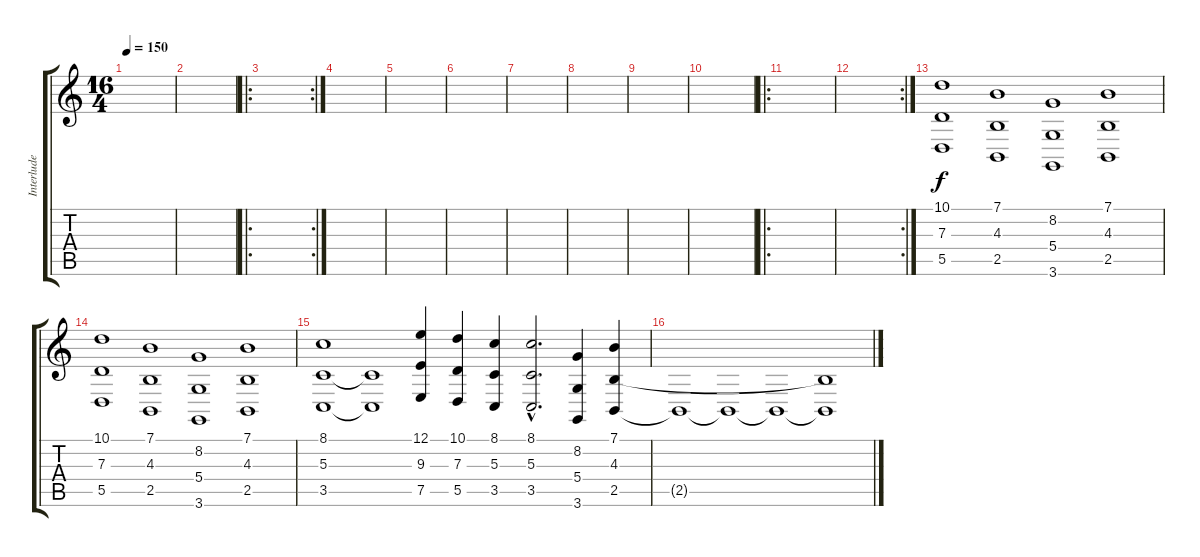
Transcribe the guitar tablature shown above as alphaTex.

\track ("Interlude" "Interlude") {instrument choiraahs}
\staff {score tabs}
\tuning (E4 B3 G3 D3 A2 E2) {hide}
\ts (16 4)
\tempo 150
\clef g2
\ks c
|
|
\ro
\rc 2
|
|
|
|
|
|
|
|
\ro
|
\rc 2
|
(10.1 7.3 5.5).1 (7.1 4.3 2.5).1 (8.2 5.4 3.6).1 (7.1 4.3 2.5).1 |
(10.1 7.3 5.5).1 (7.1 4.3 2.5).1 (8.2 5.4 3.6).1 (7.1 4.3 2.5).1 |
(8.1 5.3 3.5).1 (5.3{t} 3.5{t}).1 (12.1 9.3 7.5).4 (10.1 7.3 5.5).4 (8.1 5.3 3.5).4 (8.1{hac} 5.3{hac} 3.5{hac}).2{d} (8.2 5.4 3.6).4 (7.1 4.3 2.5).4 |
2.5{t}.1 2.5{t}.1 2.5{t}.1 (4.3{t} 2.5{t}).1
